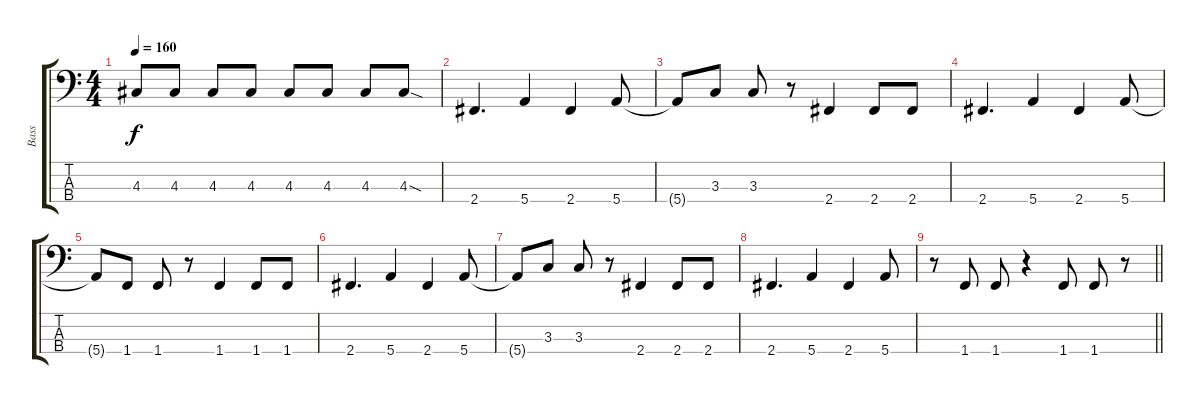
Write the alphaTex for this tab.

\track ("Bass" "Bass") {instrument electricbasspick}
\staff {score tabs}
\tuning (G2 D2 A1 E1) {hide}
\ts (4 4)
\tempo 160
\clef f4
\ks c
4.3.8{dy f} 4.3.8 4.3.8 4.3.8 4.3.8 4.3.8 4.3.8 4.3{sod}.8 |
2.4.4{d} 5.4.4 2.4.4 5.4.8 |
5.4{t}.8 3.3.8 3.3.8 r.8 2.4.4 2.4.8 2.4.8 |
2.4.4{d} 5.4.4 2.4.4 5.4.8 |
5.4{t}.8 1.4.8 1.4.8 r.8 1.4.4 1.4.8 1.4.8 |
2.4.4{d} 5.4.4 2.4.4 5.4.8 |
5.4{t}.8 3.3.8 3.3.8 r.8 2.4.4 2.4.8 2.4.8 |
2.4.4{d} 5.4.4 2.4.4 5.4.8 |
\barLineRight lightlight
r.8 1.4.8 1.4.8 r.4 1.4.8 1.4.8 r.8
